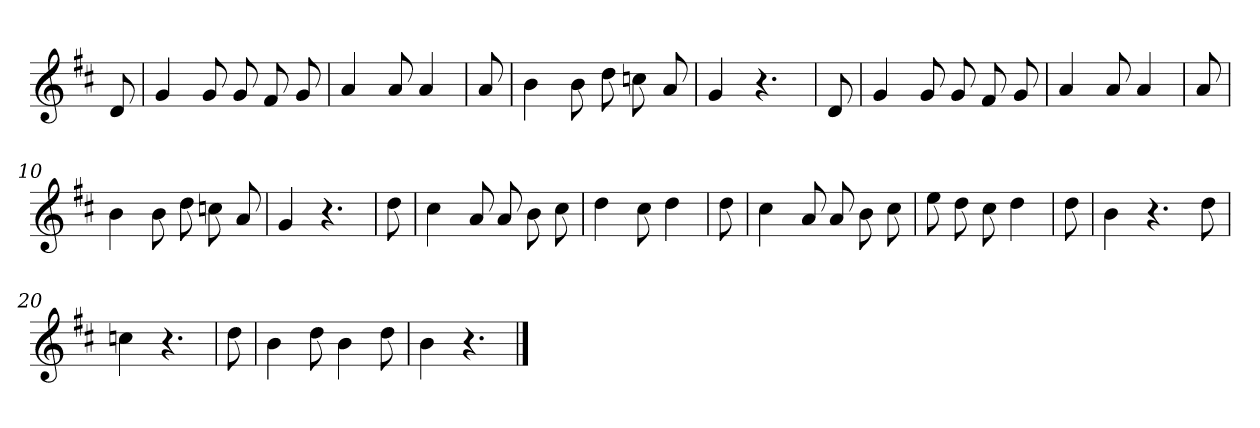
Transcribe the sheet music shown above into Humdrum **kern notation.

**kern
*part1
*staff1
*clefG2
*k[f#c#]
=
8d
=1
4g
8g
8g
8f#
8g
=2
4a
8a
4a
=3
8a
=4
4b
8b
8dd
8ccn
8a
=5
4g
4.r
=6
8d
=7
4g
8g
8g
8f#
8g
=8
4a
8a
4a
=9
8a
=10
4b
8b
8dd
8ccn
8a
=11
4g
4.r
=12
8dd
=13
4cc#
8a
8a
8b
8cc#
=14
4dd
8cc#
4dd
=15
8dd
=16
4cc#
8a
8a
8b
8cc#
=17
8ee
8dd
8cc#
4dd
=18
8dd
=19
4b
4.r
8dd
=20
4ccn
4.r
=21
8dd
=22
4b
8dd
4b
8dd
=23
4b
4.r
==
*-
